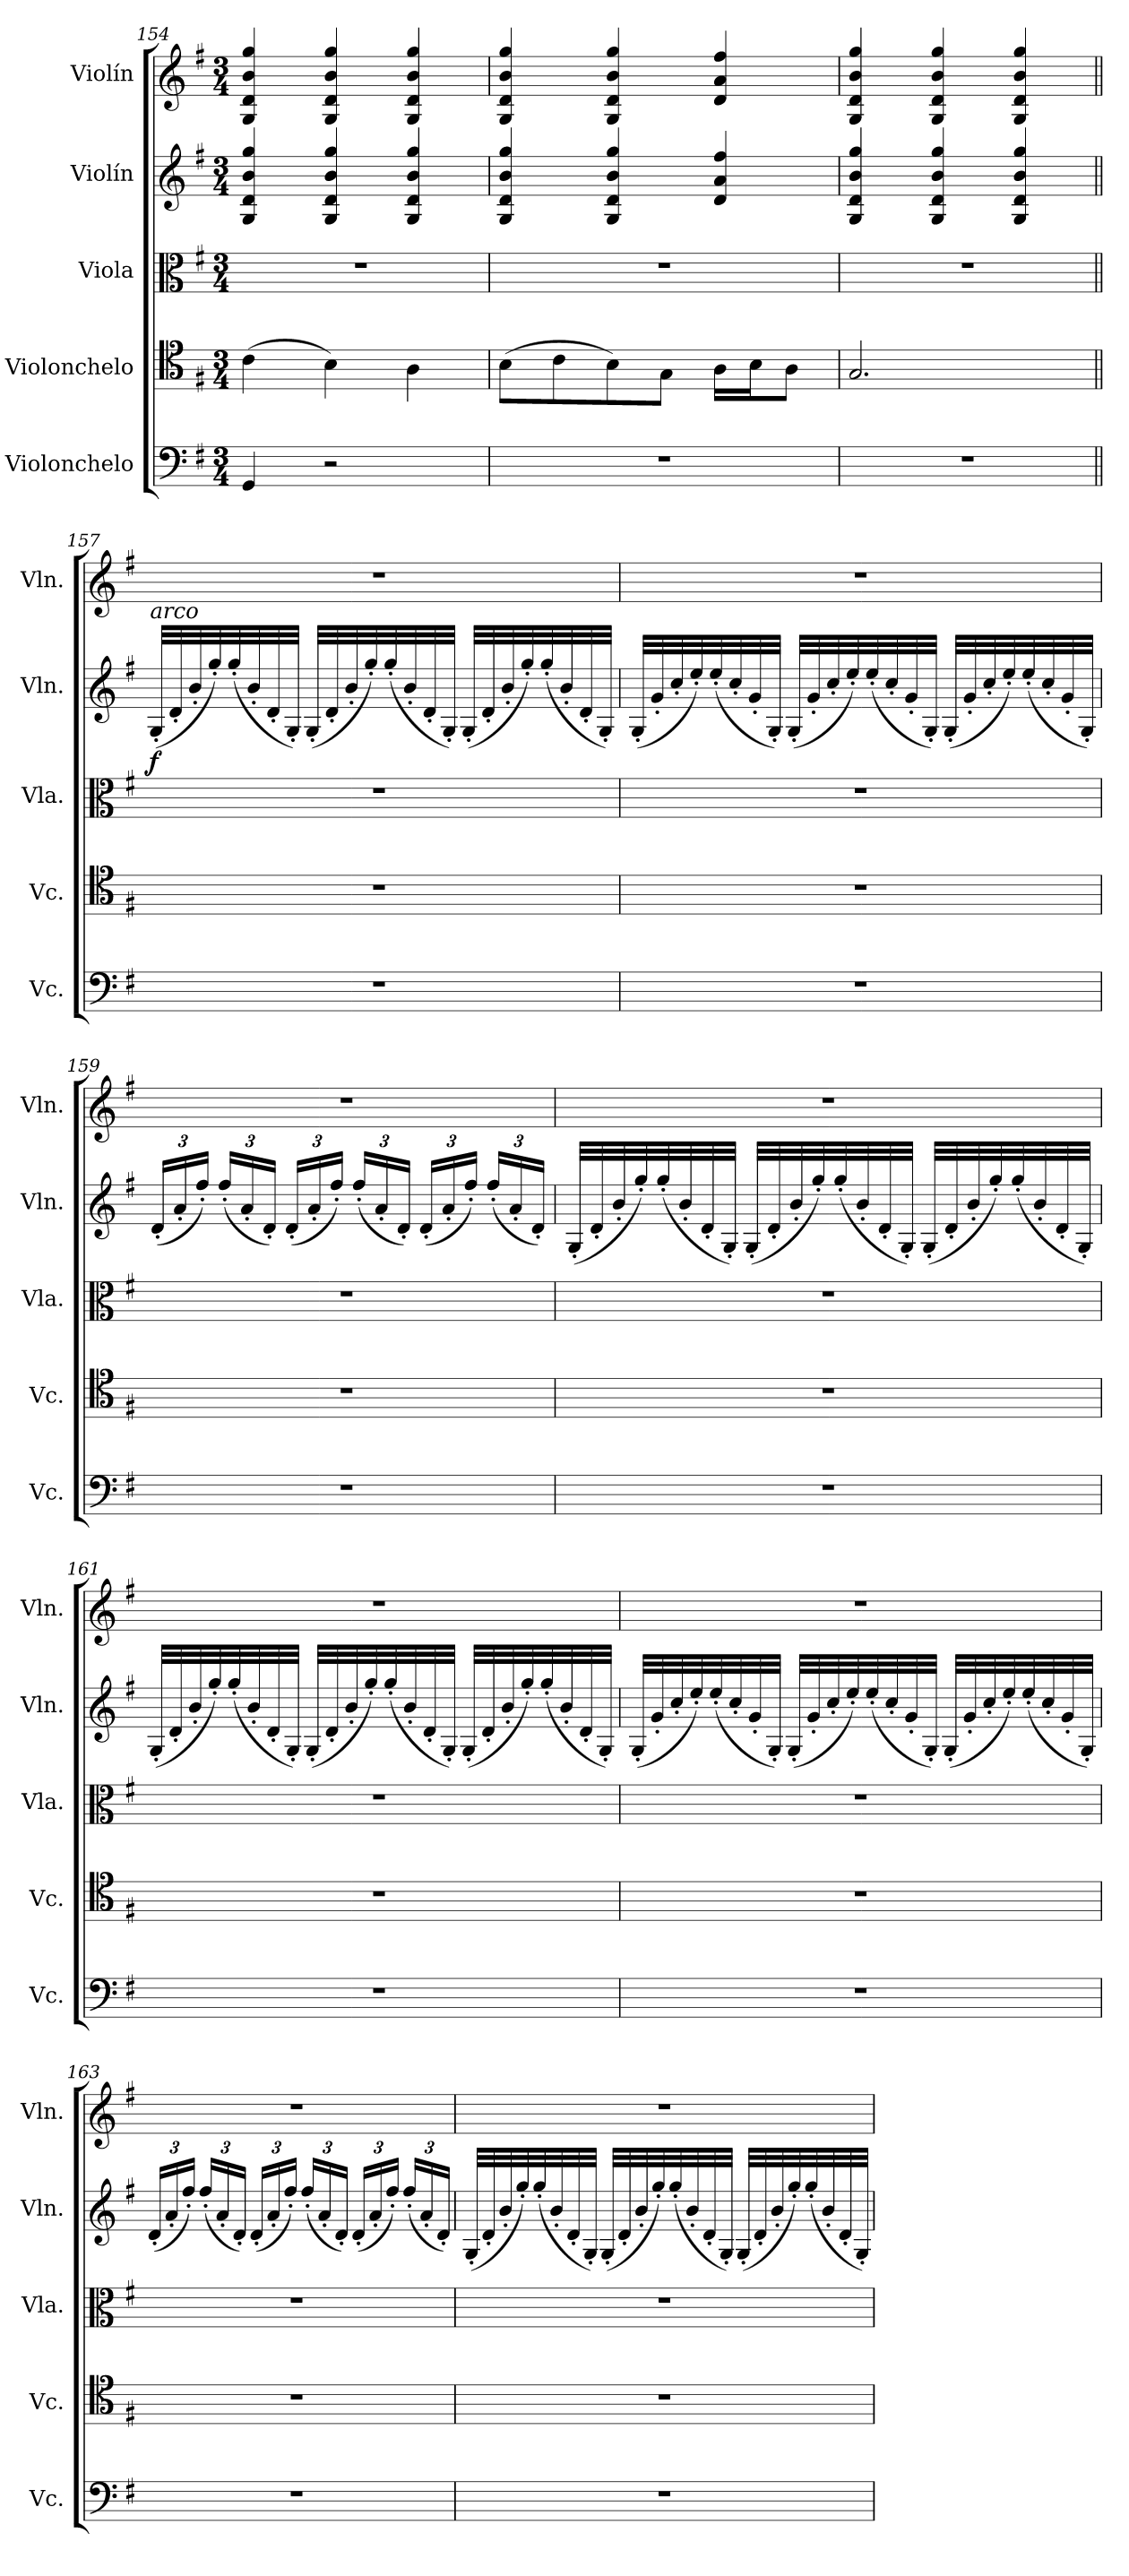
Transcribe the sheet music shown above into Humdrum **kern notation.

**kern	**kern	**kern	**kern	**dynam	**kern
*part5	*part4	*part3	*part2	*part2	*part1
*staff5	*staff4	*staff3	*staff2	*staff2	*staff1
*I"Violonchelo	*I"Violonchelo	*I"Viola	*I"Violín	*	*I"Violín
*I'Vc.	*I'Vc.	*I'Vla.	*I'Vln.	*	*I'Vln.
*clefF4	*clefC4	*clefC3	*clefG2	*	*clefG2
*k[f#]	*k[f#]	*k[f#]	*k[f#]	*	*k[f#]
*M3/4	*M3/4	*M3/4	*M3/4	*	*M3/4
=154	=154	=154	=154	=154	=154
4GG/	(4c\	2.r	4G/ 4d/ 4b/ 4gg/	.	4G/ 4d/ 4b/ 4gg/
2r	4B\)	.	4G/ 4d/ 4b/ 4gg/	.	4G/ 4d/ 4b/ 4gg/
.	4A\	.	4G/ 4d/ 4b/ 4gg/	.	4G/ 4d/ 4b/ 4gg/
=155	=155	=155	=155	=155	=155
2.r	(8B\L	2.r	4G/ 4d/ 4b/ 4gg/	.	4G/ 4d/ 4b/ 4gg/
.	8c\	.	.	.	.
.	8B\)	.	4G/ 4d/ 4b/ 4gg/	.	4G/ 4d/ 4b/ 4gg/
.	8G\J	.	.	.	.
.	16A\LL	.	4d/ 4a/ 4ff#/	.	4d/ 4a/ 4ff#/
.	16B\J	.	.	.	.
.	8A\J	.	.	.	.
=156	=156	=156	=156	=156	=156
2.r	2.G/	2.r	4G/ 4d/ 4b/ 4gg/	.	4G/ 4d/ 4b/ 4gg/
.	.	.	4G/ 4d/ 4b/ 4gg/	.	4G/ 4d/ 4b/ 4gg/
.	.	.	4G/ 4d/ 4b/ 4gg/	.	4G/ 4d/ 4b/ 4gg/
!!LO:PB:g=z
=157||	=157||	=157||	=157||	=157||	=157||
!	!	!	!LO:TX:a:i:t=arco	!	!
!	!	!	!	!LO:DY:b	!
2.r	2.r	2.r	(32G'/LLL	f	2.r
.	.	.	32d'/	.	.
.	.	.	32b'/	.	.
.	.	.	32gg'/)	.	.
.	.	.	(32gg'/	.	.
.	.	.	32b'/	.	.
.	.	.	32d'/	.	.
.	.	.	32G'/JJJ)	.	.
.	.	.	(32G'/LLL	.	.
.	.	.	32d'/	.	.
.	.	.	32b'/	.	.
.	.	.	32gg'/)	.	.
.	.	.	(32gg'/	.	.
.	.	.	32b'/	.	.
.	.	.	32d'/	.	.
.	.	.	32G'/JJJ)	.	.
.	.	.	(32G'/LLL	.	.
.	.	.	32d'/	.	.
.	.	.	32b'/	.	.
.	.	.	32gg'/)	.	.
.	.	.	(32gg'/	.	.
.	.	.	32b'/	.	.
.	.	.	32d'/	.	.
.	.	.	32G'/JJJ)	.	.
!!LO:LB:g=z
=158	=158	=158	=158	=158	=158
2.r	2.r	2.r	(32G'/LLL	.	2.r
.	.	.	32g'/	.	.
.	.	.	32cc'/	.	.
.	.	.	32ee'/)	.	.
.	.	.	(32ee'/	.	.
.	.	.	32cc'/	.	.
.	.	.	32g'/	.	.
.	.	.	32G'/JJJ)	.	.
.	.	.	(32G'/LLL	.	.
.	.	.	32g'/	.	.
.	.	.	32cc'/	.	.
.	.	.	32ee'/)	.	.
.	.	.	(32ee'/	.	.
.	.	.	32cc'/	.	.
.	.	.	32g'/	.	.
.	.	.	32G'/JJJ)	.	.
.	.	.	(32G'/LLL	.	.
.	.	.	32g'/	.	.
.	.	.	32cc'/	.	.
.	.	.	32ee'/)	.	.
.	.	.	(32ee'/	.	.
.	.	.	32cc'/	.	.
.	.	.	32g'/	.	.
.	.	.	32G'/JJJ)	.	.
=159	=159	=159	=159	=159	=159
*	*	*	*Xbrackettup	*	*
2.r	2.r	2.r	(24d'/LL	.	2.r
.	.	.	24a'/	.	.
.	.	.	24ff#'/JJ)	.	.
.	.	.	(24ff#'/LL	.	.
.	.	.	24a'/	.	.
.	.	.	24d'/JJ)	.	.
.	.	.	(24d'/LL	.	.
.	.	.	24a'/	.	.
.	.	.	24ff#'/JJ)	.	.
.	.	.	(24ff#'/LL	.	.
.	.	.	24a'/	.	.
.	.	.	24d'/JJ)	.	.
.	.	.	(24d'/LL	.	.
.	.	.	24a'/	.	.
.	.	.	24ff#'/JJ)	.	.
.	.	.	(24ff#'/LL	.	.
.	.	.	24a'/	.	.
.	.	.	24d'/JJ)	.	.
!!LO:PB:g=z
=160	=160	=160	=160	=160	=160
2.r	2.r	2.r	(32G'/LLL	.	2.r
.	.	.	32d'/	.	.
.	.	.	32b'/	.	.
.	.	.	32gg'/)	.	.
.	.	.	(32gg'/	.	.
.	.	.	32b'/	.	.
.	.	.	32d'/	.	.
.	.	.	32G'/JJJ)	.	.
.	.	.	(32G'/LLL	.	.
.	.	.	32d'/	.	.
.	.	.	32b'/	.	.
.	.	.	32gg'/)	.	.
.	.	.	(32gg'/	.	.
.	.	.	32b'/	.	.
.	.	.	32d'/	.	.
.	.	.	32G'/JJJ)	.	.
.	.	.	(32G'/LLL	.	.
.	.	.	32d'/	.	.
.	.	.	32b'/	.	.
.	.	.	32gg'/)	.	.
.	.	.	(32gg'/	.	.
.	.	.	32b'/	.	.
.	.	.	32d'/	.	.
.	.	.	32G'/JJJ)	.	.
!!LO:LB:g=z
=161	=161	=161	=161	=161	=161
2.r	2.r	2.r	(32G'/LLL	.	2.r
.	.	.	32d'/	.	.
.	.	.	32b'/	.	.
.	.	.	32gg'/)	.	.
.	.	.	(32gg'/	.	.
.	.	.	32b'/	.	.
.	.	.	32d'/	.	.
.	.	.	32G'/JJJ)	.	.
.	.	.	(32G'/LLL	.	.
.	.	.	32d'/	.	.
.	.	.	32b'/	.	.
.	.	.	32gg'/)	.	.
.	.	.	(32gg'/	.	.
.	.	.	32b'/	.	.
.	.	.	32d'/	.	.
.	.	.	32G'/JJJ)	.	.
.	.	.	(32G'/LLL	.	.
.	.	.	32d'/	.	.
.	.	.	32b'/	.	.
.	.	.	32gg'/)	.	.
.	.	.	(32gg'/	.	.
.	.	.	32b'/	.	.
.	.	.	32d'/	.	.
.	.	.	32G'/JJJ)	.	.
!!LO:PB:g=z
=162	=162	=162	=162	=162	=162
2.r	2.r	2.r	(32G'/LLL	.	2.r
.	.	.	32g'/	.	.
.	.	.	32cc'/	.	.
.	.	.	32ee'/)	.	.
.	.	.	(32ee'/	.	.
.	.	.	32cc'/	.	.
.	.	.	32g'/	.	.
.	.	.	32G'/JJJ)	.	.
.	.	.	(32G'/LLL	.	.
.	.	.	32g'/	.	.
.	.	.	32cc'/	.	.
.	.	.	32ee'/)	.	.
.	.	.	(32ee'/	.	.
.	.	.	32cc'/	.	.
.	.	.	32g'/	.	.
.	.	.	32G'/JJJ)	.	.
.	.	.	(32G'/LLL	.	.
.	.	.	32g'/	.	.
.	.	.	32cc'/	.	.
.	.	.	32ee'/)	.	.
.	.	.	(32ee'/	.	.
.	.	.	32cc'/	.	.
.	.	.	32g'/	.	.
.	.	.	32G'/JJJ)	.	.
=163	=163	=163	=163	=163	=163
2.r	2.r	2.r	(24d'/LL	.	2.r
.	.	.	24a'/	.	.
.	.	.	24ff#'/JJ)	.	.
.	.	.	(24ff#'/LL	.	.
.	.	.	24a'/	.	.
.	.	.	24d'/JJ)	.	.
.	.	.	(24d'/LL	.	.
.	.	.	24a'/	.	.
.	.	.	24ff#'/JJ)	.	.
.	.	.	(24ff#'/LL	.	.
.	.	.	24a'/	.	.
.	.	.	24d'/JJ)	.	.
.	.	.	(24d'/LL	.	.
.	.	.	24a'/	.	.
.	.	.	24ff#'/JJ)	.	.
.	.	.	(24ff#'/LL	.	.
.	.	.	24a'/	.	.
.	.	.	24d'/JJ)	.	.
!!LO:LB:g=z
=164	=164	=164	=164	=164	=164
2.r	2.r	2.r	(32G'/LLL	.	2.r
.	.	.	32d'/	.	.
.	.	.	32b'/	.	.
.	.	.	32gg'/)	.	.
.	.	.	(32gg'/	.	.
.	.	.	32b'/	.	.
.	.	.	32d'/	.	.
.	.	.	32G'/JJJ)	.	.
.	.	.	(32G'/LLL	.	.
.	.	.	32d'/	.	.
.	.	.	32b'/	.	.
.	.	.	32gg'/)	.	.
.	.	.	(32gg'/	.	.
.	.	.	32b'/	.	.
.	.	.	32d'/	.	.
.	.	.	32G'/JJJ)	.	.
.	.	.	(32G'/LLL	.	.
.	.	.	32d'/	.	.
.	.	.	32b'/	.	.
.	.	.	32gg'/)	.	.
.	.	.	(32gg'/	.	.
.	.	.	32b'/	.	.
.	.	.	32d'/	.	.
.	.	.	32G'/JJJ)	.	.
=	=	=	=	=	=
*-	*-	*-	*-	*-	*-
